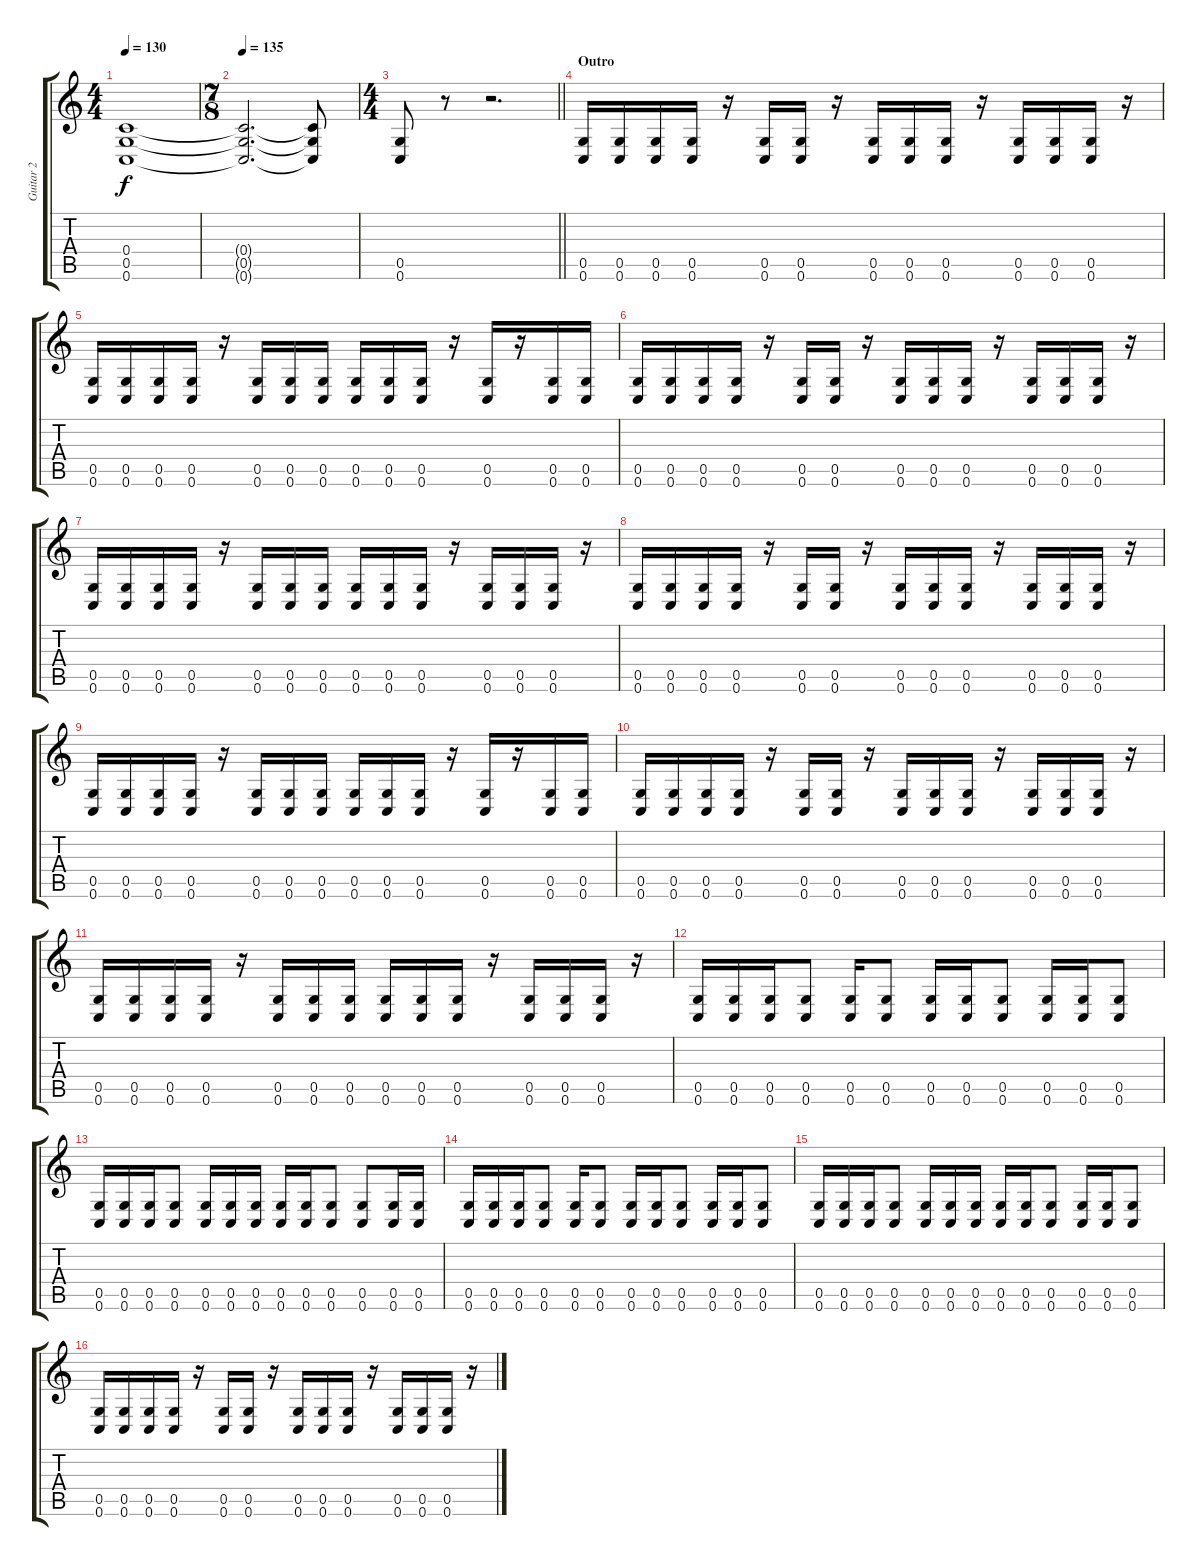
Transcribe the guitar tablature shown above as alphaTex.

\track ("Guitar 2" "Guitar 2") {instrument distortionguitar}
\staff {score tabs}
\tuning (D4 A3 F3 C3 G2 C2) {hide}
\ts (4 4)
\tempo 130
\clef g2
\ks c
(0.4{t} 0.5{t} 0.6{t}).1{dy f} |
\ts (7 8)
\tempo 135
(0.4{t} 0.5{t} 0.6{t}).2{d} (0.4{t} 0.5{t} 0.6{t}).8 |
\ts (4 4)
\barLineRight lightlight
(0.5 0.6).8 r.8 r.2{d} |
\section ("" "Outro")
(0.5 0.6).16 (0.5 0.6).16 (0.5 0.6).16 (0.5 0.6).16 r.16 (0.5 0.6).16 (0.5 0.6).16 r.16 (0.5 0.6).16 (0.5 0.6).16 (0.5 0.6).16 r.16 (0.5 0.6).16 (0.5 0.6).16 (0.5 0.6).16 r.16 |
(0.5 0.6).16 (0.5 0.6).16 (0.5 0.6).16 (0.5 0.6).16 r.16 (0.5 0.6).16 (0.5 0.6).16 (0.5 0.6).16 (0.5 0.6).16 (0.5 0.6).16 (0.5 0.6).16 r.16 (0.5 0.6).16 r.16 (0.5 0.6).16 (0.5 0.6).16 |
(0.5 0.6).16 (0.5 0.6).16 (0.5 0.6).16 (0.5 0.6).16 r.16 (0.5 0.6).16 (0.5 0.6).16 r.16 (0.5 0.6).16 (0.5 0.6).16 (0.5 0.6).16 r.16 (0.5 0.6).16 (0.5 0.6).16 (0.5 0.6).16 r.16 |
(0.5 0.6).16 (0.5 0.6).16 (0.5 0.6).16 (0.5 0.6).16 r.16 (0.5 0.6).16 (0.5 0.6).16 (0.5 0.6).16 (0.5 0.6).16 (0.5 0.6).16 (0.5 0.6).16 r.16 (0.5 0.6).16 (0.5 0.6).16 (0.5 0.6).16 r.16 |
(0.5 0.6).16 (0.5 0.6).16 (0.5 0.6).16 (0.5 0.6).16 r.16 (0.5 0.6).16 (0.5 0.6).16 r.16 (0.5 0.6).16 (0.5 0.6).16 (0.5 0.6).16 r.16 (0.5 0.6).16 (0.5 0.6).16 (0.5 0.6).16 r.16 |
(0.5 0.6).16 (0.5 0.6).16 (0.5 0.6).16 (0.5 0.6).16 r.16 (0.5 0.6).16 (0.5 0.6).16 (0.5 0.6).16 (0.5 0.6).16 (0.5 0.6).16 (0.5 0.6).16 r.16 (0.5 0.6).16 r.16 (0.5 0.6).16 (0.5 0.6).16 |
(0.5 0.6).16 (0.5 0.6).16 (0.5 0.6).16 (0.5 0.6).16 r.16 (0.5 0.6).16 (0.5 0.6).16 r.16 (0.5 0.6).16 (0.5 0.6).16 (0.5 0.6).16 r.16 (0.5 0.6).16 (0.5 0.6).16 (0.5 0.6).16 r.16 |
(0.5 0.6).16 (0.5 0.6).16 (0.5 0.6).16 (0.5 0.6).16 r.16 (0.5 0.6).16 (0.5 0.6).16 (0.5 0.6).16 (0.5 0.6).16 (0.5 0.6).16 (0.5 0.6).16 r.16 (0.5 0.6).16 (0.5 0.6).16 (0.5 0.6).16 r.16 |
(0.5 0.6).16 (0.5 0.6).16 (0.5 0.6).16 (0.5 0.6).8 (0.5 0.6).16 (0.5 0.6).8 (0.5 0.6).16 (0.5 0.6).16 (0.5 0.6).8 (0.5 0.6).16 (0.5 0.6).16 (0.5 0.6).8 |
(0.5 0.6).16 (0.5 0.6).16 (0.5 0.6).16 (0.5 0.6).8 (0.5 0.6).16 (0.5 0.6).16 (0.5 0.6).16 (0.5 0.6).16 (0.5 0.6).16 (0.5 0.6).8 (0.5 0.6).8 (0.5 0.6).16 (0.5 0.6).16 |
(0.5 0.6).16 (0.5 0.6).16 (0.5 0.6).16 (0.5 0.6).8 (0.5 0.6).16 (0.5 0.6).8 (0.5 0.6).16 (0.5 0.6).16 (0.5 0.6).8 (0.5 0.6).16 (0.5 0.6).16 (0.5 0.6).8 |
(0.5 0.6).16 (0.5 0.6).16 (0.5 0.6).16 (0.5 0.6).8 (0.5 0.6).16 (0.5 0.6).16 (0.5 0.6).16 (0.5 0.6).16 (0.5 0.6).16 (0.5 0.6).8 (0.5 0.6).16 (0.5 0.6).16 (0.5 0.6).8 |
(0.5 0.6).16 (0.5 0.6).16 (0.5 0.6).16 (0.5 0.6).16 r.16 (0.5 0.6).16 (0.5 0.6).16 r.16 (0.5 0.6).16 (0.5 0.6).16 (0.5 0.6).16 r.16 (0.5 0.6).16 (0.5 0.6).16 (0.5 0.6).16 r.16
